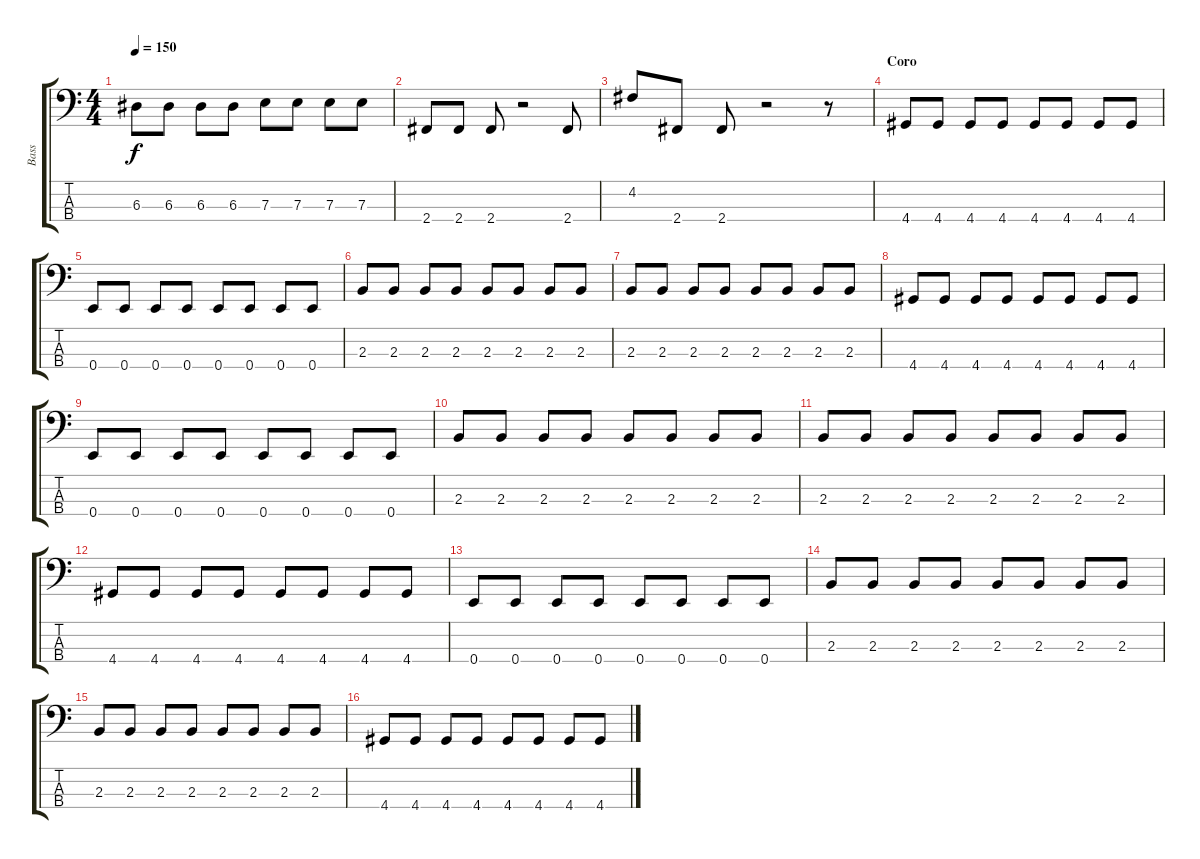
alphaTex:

\track ("Bass" "Bass") {instrument electricbassfinger}
\staff {score tabs}
\tuning (G2 D2 A1 E1) {hide}
\ts (4 4)
\tempo 150
\clef f4
\ks c
6.3.8{dy f} 6.3.8 6.3.8 6.3.8 7.3.8 7.3.8 7.3.8 7.3.8 |
2.4.8 2.4.8 2.4.8 r.2 2.4.8 |
4.2.8 2.4.8 2.4.8 r.2 r.8 |
\section ("" "Coro")
4.4.8 4.4.8 4.4.8 4.4.8 4.4.8 4.4.8 4.4.8 4.4.8 |
0.4.8 0.4.8 0.4.8 0.4.8 0.4.8 0.4.8 0.4.8 0.4.8 |
2.3.8 2.3.8 2.3.8 2.3.8 2.3.8 2.3.8 2.3.8 2.3.8 |
2.3.8 2.3.8 2.3.8 2.3.8 2.3.8 2.3.8 2.3.8 2.3.8 |
4.4.8 4.4.8 4.4.8 4.4.8 4.4.8 4.4.8 4.4.8 4.4.8 |
0.4.8 0.4.8 0.4.8 0.4.8 0.4.8 0.4.8 0.4.8 0.4.8 |
2.3.8 2.3.8 2.3.8 2.3.8 2.3.8 2.3.8 2.3.8 2.3.8 |
2.3.8 2.3.8 2.3.8 2.3.8 2.3.8 2.3.8 2.3.8 2.3.8 |
4.4.8 4.4.8 4.4.8 4.4.8 4.4.8 4.4.8 4.4.8 4.4.8 |
0.4.8 0.4.8 0.4.8 0.4.8 0.4.8 0.4.8 0.4.8 0.4.8 |
2.3.8 2.3.8 2.3.8 2.3.8 2.3.8 2.3.8 2.3.8 2.3.8 |
2.3.8 2.3.8 2.3.8 2.3.8 2.3.8 2.3.8 2.3.8 2.3.8 |
4.4.8 4.4.8 4.4.8 4.4.8 4.4.8 4.4.8 4.4.8 4.4.8
